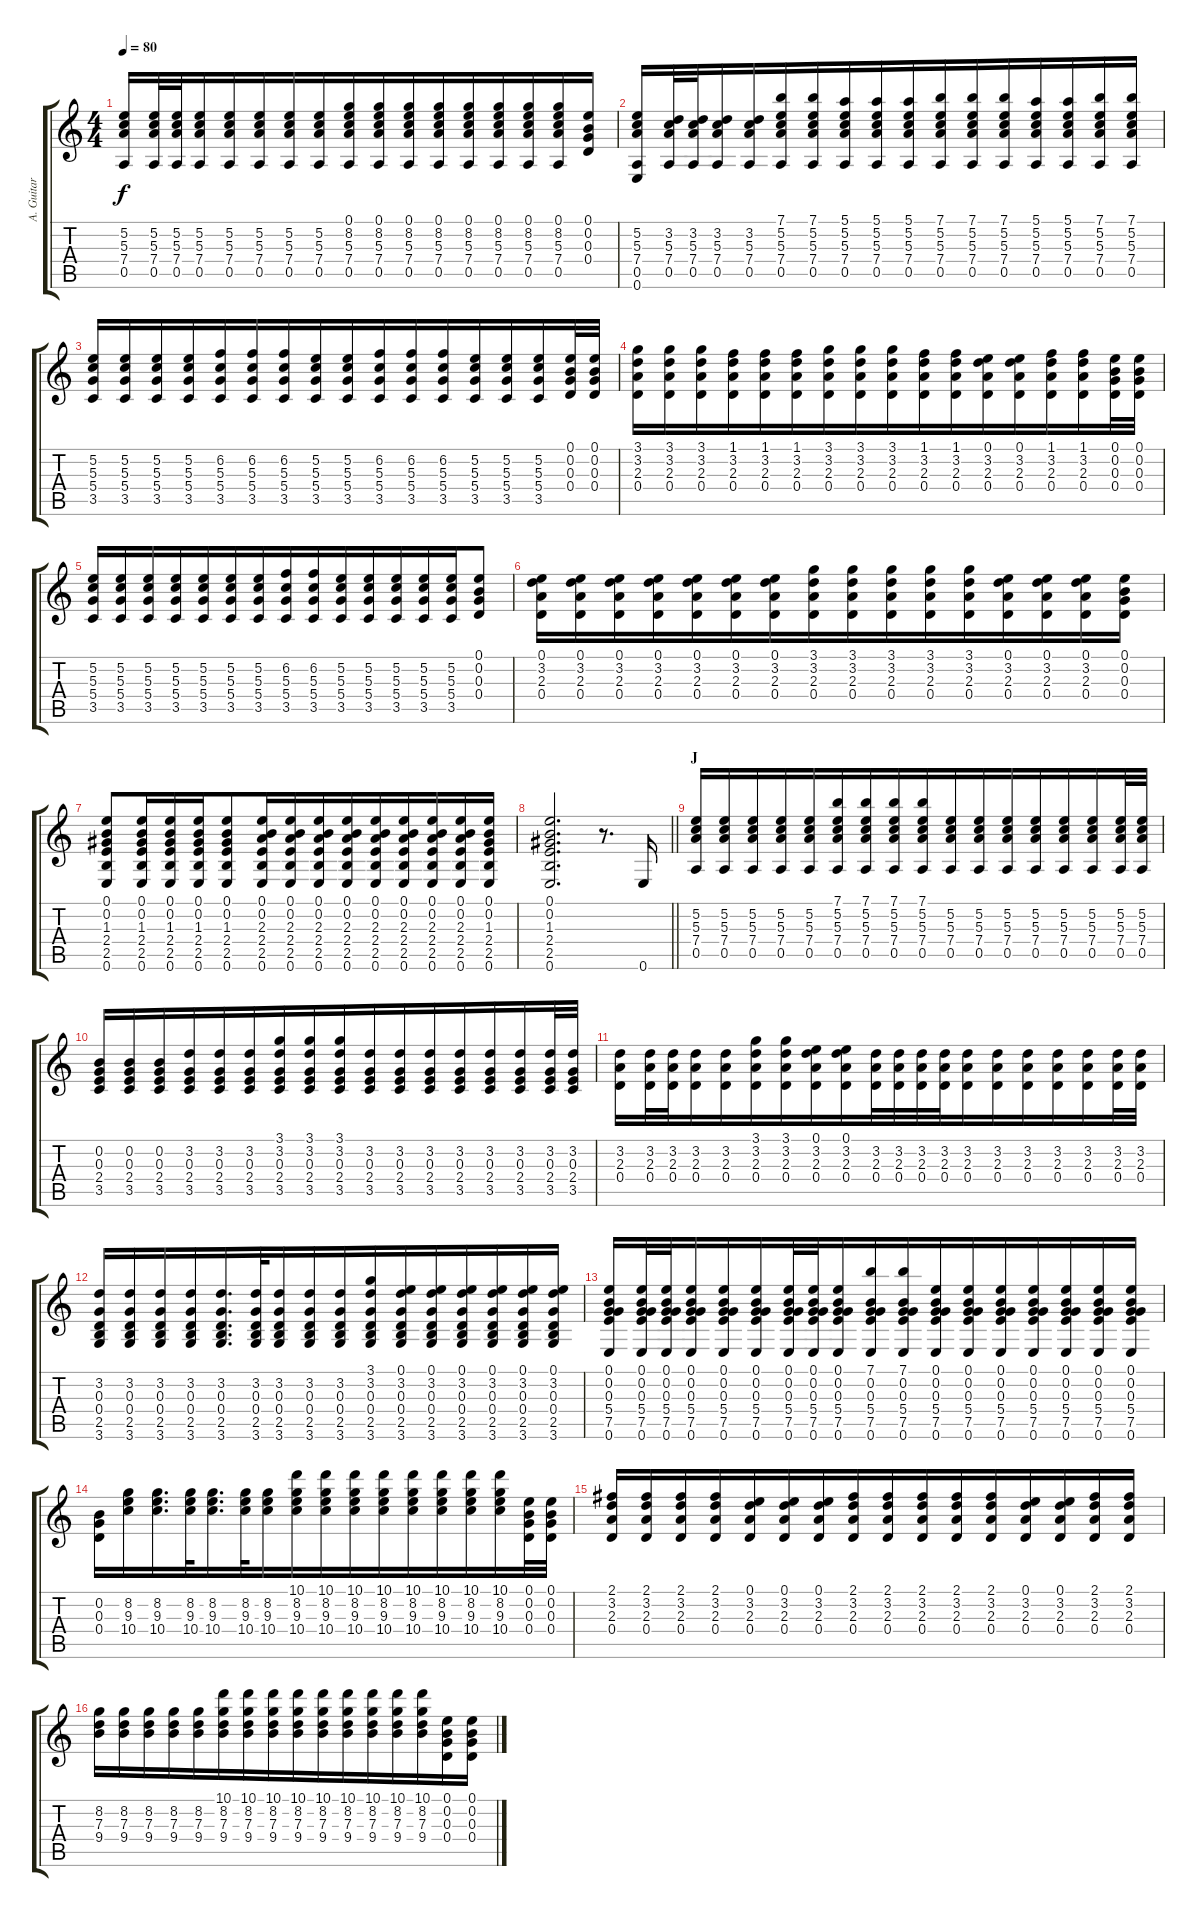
\track ("A. Guitar I" "A. Guitar ") {instrument acousticguitarsteel}
\staff {score tabs}
\tuning (E4 B3 G3 D3 A2 E2) {hide}
\ts (4 4)
\tempo 80
\clef g2
\ks c
(5.2 5.3 7.4 0.5).16{dy f} (5.2 5.3 7.4 0.5).32 (5.2 5.3 7.4 0.5).32 (5.2 5.3 7.4 0.5).16 (5.2 5.3 7.4 0.5).16{beam merge} (5.2 5.3 7.4 0.5).16 (5.2 5.3 7.4 0.5).16 (5.2 5.3 7.4 0.5).16 (0.1 8.2 5.3 7.4 0.5).16{beam merge} (0.1 8.2 5.3 7.4 0.5).16 (0.1 8.2 5.3 7.4 0.5).16 (0.1 8.2 5.3 7.4 0.5).16 (0.1 8.2 5.3 7.4 0.5).16{beam merge} (0.1 8.2 5.3 7.4 0.5).16 (0.1 8.2 5.3 7.4 0.5).16 (0.1 8.2 5.3 7.4 0.5).16 (0.1 0.2 0.3 0.4).16 |
(5.2 5.3 7.4 0.5 0.6).16 (3.2 5.3 7.4 0.5).32 (3.2 5.3 7.4 0.5).32 (3.2 5.3 7.4 0.5).16 (3.2 5.3 7.4 0.5).16{beam merge} (7.1 5.2 5.3 7.4 0.5).16 (7.1 5.2 5.3 7.4 0.5).16 (5.1 5.2 5.3 7.4 0.5).16 (5.1 5.2 5.3 7.4 0.5).16{beam merge} (5.1 5.2 5.3 7.4 0.5).16 (7.1 5.2 5.3 7.4 0.5).16 (7.1 5.2 5.3 7.4 0.5).16 (7.1 5.2 5.3 7.4 0.5).16{beam merge} (5.1 5.2 5.3 7.4 0.5).16 (5.1 5.2 5.3 7.4 0.5).16 (7.1 5.2 5.3 7.4 0.5).16 (7.1 5.2 5.3 7.4 0.5).16 |
(5.2 5.3 5.4 3.5).16 (5.2 5.3 5.4 3.5).16 (5.2 5.3 5.4 3.5).16 (5.2 5.3 5.4 3.5).16{beam merge} (6.2 5.3 5.4 3.5).16 (6.2 5.3 5.4 3.5).16 (6.2 5.3 5.4 3.5).16 (5.2 5.3 5.4 3.5).16{beam merge} (5.2 5.3 5.4 3.5).16 (6.2 5.3 5.4 3.5).16 (6.2 5.3 5.4 3.5).16 (6.2 5.3 5.4 3.5).16{beam merge} (5.2 5.3 5.4 3.5).16 (5.2 5.3 5.4 3.5).16 (5.2 5.3 5.4 3.5).16 (0.1 0.2 0.3 0.4).32 (0.1 0.2 0.3 0.4).32 |
(3.1 3.2 2.3 0.4).16 (3.1 3.2 2.3 0.4).16 (3.1 3.2 2.3 0.4).16 (1.1 3.2 2.3 0.4).16{beam merge} (1.1 3.2 2.3 0.4).16 (1.1 3.2 2.3 0.4).16 (3.1 3.2 2.3 0.4).16 (3.1 3.2 2.3 0.4).16{beam merge} (3.1 3.2 2.3 0.4).16 (1.1 3.2 2.3 0.4).16 (1.1 3.2 2.3 0.4).16 (0.1 3.2 2.3 0.4).16{beam merge} (0.1 3.2 2.3 0.4).16 (1.1 3.2 2.3 0.4).16 (1.1 3.2 2.3 0.4).16 (0.1 0.2 0.3 0.4).32 (0.1 0.2 0.3 0.4).32 |
(5.2 5.3 5.4 3.5).16 (5.2 5.3 5.4 3.5).16 (5.2 5.3 5.4 3.5).16 (5.2 5.3 5.4 3.5).16{beam merge} (5.2 5.3 5.4 3.5).16 (5.2 5.3 5.4 3.5).16 (5.2 5.3 5.4 3.5).16 (6.2 5.3 5.4 3.5).16{beam merge} (6.2 5.3 5.4 3.5).16 (5.2 5.3 5.4 3.5).16 (5.2 5.3 5.4 3.5).16 (5.2 5.3 5.4 3.5).16{beam merge} (5.2 5.3 5.4 3.5).16 (5.2 5.3 5.4 3.5).16 (0.1 0.2 0.3 0.4).8 |
(0.1 3.2 2.3 0.4).16 (0.1 3.2 2.3 0.4).16 (0.1 3.2 2.3 0.4).16 (0.1 3.2 2.3 0.4).16{beam merge} (0.1 3.2 2.3 0.4).16 (0.1 3.2 2.3 0.4).16 (0.1 3.2 2.3 0.4).16 (3.1 3.2 2.3 0.4).16{beam merge} (3.1 3.2 2.3 0.4).16 (3.1 3.2 2.3 0.4).16 (3.1 3.2 2.3 0.4).16 (3.1 3.2 2.3 0.4).16{beam merge} (0.1 3.2 2.3 0.4).16 (0.1 3.2 2.3 0.4).16 (0.1 3.2 2.3 0.4).16 (0.1 0.2 0.3 0.4).16 |
(0.1 0.2 1.3 2.4 2.5 0.6).8 (0.1 0.2 1.3 2.4 2.5 0.6).16 (0.1 0.2 1.3 2.4 2.5 0.6).16{beam merge} (0.1 0.2 1.3 2.4 2.5 0.6).16 (0.1 0.2 1.3 2.4 2.5 0.6).8 (0.1 0.2 2.3 2.4 2.5 0.6).16{beam merge} (0.1 0.2 2.3 2.4 2.5 0.6).16 (0.1 0.2 2.3 2.4 2.5 0.6).16 (0.1 0.2 2.3 2.4 2.5 0.6).16 (0.1 0.2 2.3 2.4 2.5 0.6).16{beam merge} (0.1 0.2 2.3 2.4 2.5 0.6).16 (0.1 0.2 2.3 2.4 2.5 0.6).16 (0.1 0.2 2.3 2.4 2.5 0.6).16 (0.1 0.2 1.3 2.4 2.5 0.6).16 |
\barLineRight lightlight
(0.1 0.2 1.3 2.4 2.5 0.6).2{d} r.8{d} 0.6.16 |
\section ("" "J")
(5.2 5.3 7.4 0.5).16 (5.2 5.3 7.4 0.5).16 (5.2 5.3 7.4 0.5).16 (5.2 5.3 7.4 0.5).16{beam merge} (5.2 5.3 7.4 0.5).16 (7.1 5.2 5.3 7.4 0.5).16 (7.1 5.2 5.3 7.4 0.5).16 (7.1 5.2 5.3 7.4 0.5).16{beam merge} (7.1 5.2 5.3 7.4 0.5).16 (5.2 5.3 7.4 0.5).16 (5.2 5.3 7.4 0.5).16 (5.2 5.3 7.4 0.5).16{beam merge} (5.2 5.3 7.4 0.5).16 (5.2 5.3 7.4 0.5).16 (5.2 5.3 7.4 0.5).16 (5.2 5.3 7.4 0.5).32 (5.2 5.3 7.4 0.5).32 |
(0.2 0.3 2.4 3.5).16 (0.2 0.3 2.4 3.5).16 (0.2 0.3 2.4 3.5).16 (3.2 0.3 2.4 3.5).16{beam merge} (3.2 0.3 2.4 3.5).16 (3.2 0.3 2.4 3.5).16 (3.1 3.2 0.3 2.4 3.5).16 (3.1 3.2 0.3 2.4 3.5).16{beam merge} (3.1 3.2 0.3 2.4 3.5).16 (3.2 0.3 2.4 3.5).16 (3.2 0.3 2.4 3.5).16 (3.2 0.3 2.4 3.5).16{beam merge} (3.2 0.3 2.4 3.5).16 (3.2 0.3 2.4 3.5).16 (3.2 0.3 2.4 3.5).16 (3.2 0.3 2.4 3.5).32 (3.2 0.3 2.4 3.5).32 |
(3.2 2.3 0.4).16 (3.2 2.3 0.4).32 (3.2 2.3 0.4).32 (3.2 2.3 0.4).16 (3.2 2.3 0.4).16{beam merge} (3.1 3.2 2.3 0.4).16 (3.1 3.2 2.3 0.4).16 (0.1 3.2 2.3 0.4).16 (0.1 3.2 2.3 0.4).16{beam merge} (3.2 2.3 0.4).32 (3.2 2.3 0.4).32 (3.2 2.3 0.4).32 (3.2 2.3 0.4).32 (3.2 2.3 0.4).16 (3.2 2.3 0.4).16{beam merge} (3.2 2.3 0.4).16 (3.2 2.3 0.4).16 (3.2 2.3 0.4).16 (3.2 2.3 0.4).32 (3.2 2.3 0.4).32 |
(3.2 0.3 0.4 2.5 3.6).16 (3.2 0.3 0.4 2.5 3.6).16 (3.2 0.3 0.4 2.5 3.6).16 (3.2 0.3 0.4 2.5 3.6).16{beam merge} (3.2 0.3 0.4 2.5 3.6).16{d} (3.2 0.3 0.4 2.5 3.6).32 (3.2 0.3 0.4 2.5 3.6).16 (3.2 0.3 0.4 2.5 3.6).16{beam merge} (3.2 0.3 0.4 2.5 3.6).16 (3.1 3.2 0.3 0.4 2.5 3.6).16 (0.1 3.2 0.3 0.4 2.5 3.6).16 (0.1 3.2 0.3 0.4 2.5 3.6).16{beam merge} (0.1 3.2 0.3 0.4 2.5 3.6).16 (0.1 3.2 0.3 0.4 2.5 3.6).16 (0.1 3.2 0.3 0.4 2.5 3.6).16 (0.1 3.2 0.3 0.4 2.5 3.6).16 |
(0.1 0.2 0.3 5.4 7.5 0.6).16 (0.1 0.2 0.3 5.4 7.5 0.6).32 (0.1 0.2 0.3 5.4 7.5 0.6).32 (0.1 0.2 0.3 5.4 7.5 0.6).16 (0.1 0.2 0.3 5.4 7.5 0.6).16{beam merge} (0.1 0.2 0.3 5.4 7.5 0.6).16 (0.1 0.2 0.3 5.4 7.5 0.6).32 (0.1 0.2 0.3 5.4 7.5 0.6).32 (0.1 0.2 0.3 5.4 7.5 0.6).16 (7.1 0.2 0.3 5.4 7.5 0.6).16{beam merge} (7.1 0.2 0.3 5.4 7.5 0.6).16 (0.1 0.2 0.3 5.4 7.5 0.6).16 (0.1 0.2 0.3 5.4 7.5 0.6).16 (0.1 0.2 0.3 5.4 7.5 0.6).16{beam merge} (0.1 0.2 0.3 5.4 7.5 0.6).16 (0.1 0.2 0.3 5.4 7.5 0.6).16 (0.1 0.2 0.3 5.4 7.5 0.6).16 (0.1 0.2 0.3 5.4 7.5 0.6).16 |
(0.2 0.3 0.4).16 (8.2 9.3 10.4).16 (8.2 9.3 10.4).16{d} (8.2 9.3 10.4).32{beam merge} (8.2 9.3 10.4).16{d} (8.2 9.3 10.4).32 (8.2 9.3 10.4).16 (10.1 8.2 9.3 10.4).16{beam merge} (10.1 8.2 9.3 10.4).16 (10.1 8.2 9.3 10.4).16 (10.1 8.2 9.3 10.4).16 (10.1 8.2 9.3 10.4).16{beam merge} (10.1 8.2 9.3 10.4).16 (10.1 8.2 9.3 10.4).16 (10.1 8.2 9.3 10.4).16 (0.1 0.2 0.3 0.4).32 (0.1 0.2 0.3 0.4).32 |
(2.1 3.2 2.3 0.4).16 (2.1 3.2 2.3 0.4).16 (2.1 3.2 2.3 0.4).16 (2.1 3.2 2.3 0.4).16{beam merge} (0.1 3.2 2.3 0.4).16 (0.1 3.2 2.3 0.4).16 (0.1 3.2 2.3 0.4).16 (2.1 3.2 2.3 0.4).16{beam merge} (2.1 3.2 2.3 0.4).16 (2.1 3.2 2.3 0.4).16 (2.1 3.2 2.3 0.4).16 (2.1 3.2 2.3 0.4).16{beam merge} (0.1 3.2 2.3 0.4).16 (0.1 3.2 2.3 0.4).16 (2.1 3.2 2.3 0.4).16 (2.1 3.2 2.3 0.4).16 |
(8.2 7.3 9.4).16 (8.2 7.3 9.4).16 (8.2 7.3 9.4).16 (8.2 7.3 9.4).16{beam merge} (8.2 7.3 9.4).16 (10.1 8.2 7.3 9.4).16 (10.1 8.2 7.3 9.4).16 (10.1 8.2 7.3 9.4).16{beam merge} (10.1 8.2 7.3 9.4).16 (10.1 8.2 7.3 9.4).16 (10.1 8.2 7.3 9.4).16 (10.1 8.2 7.3 9.4).16{beam merge} (10.1 8.2 7.3 9.4).16 (10.1 8.2 7.3 9.4).16 (0.1 0.2 0.3 0.4).16 (0.1 0.2 0.3 0.4).16
